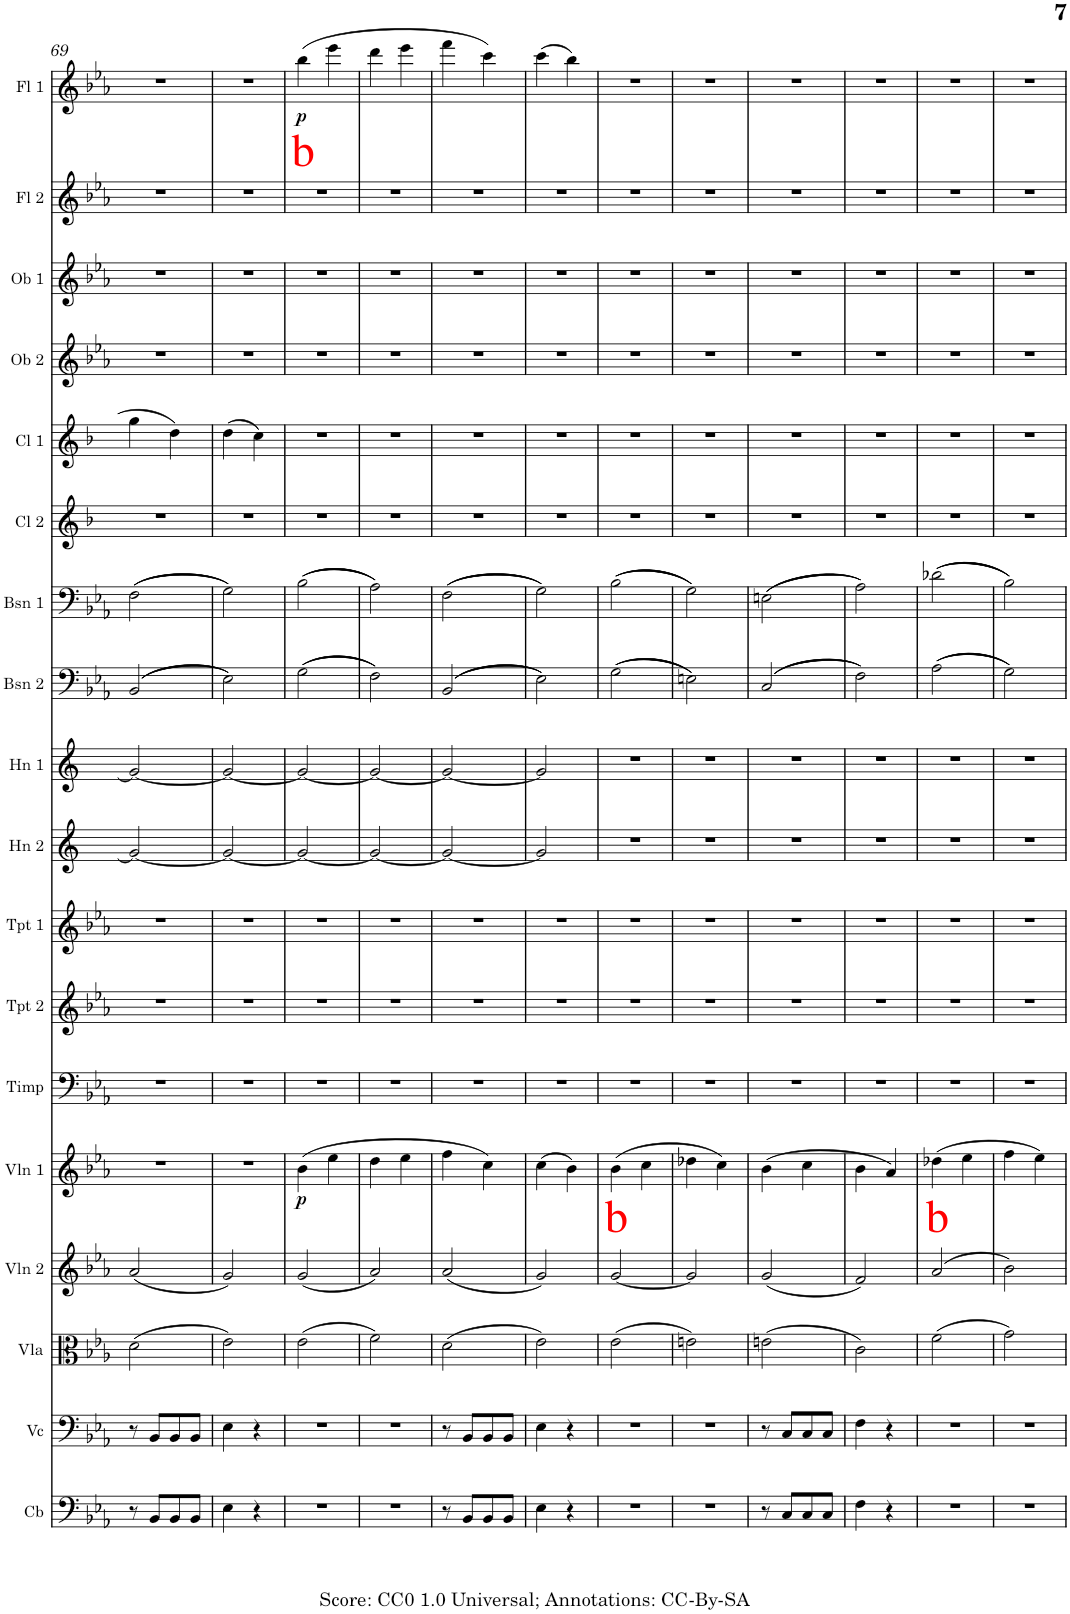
**kern	**kern	**kern	**kern	**kern	**text	**dynam	**kern	**kern	**kern	**kern	**kern	**kern	**kern	**kern	**kern	**kern	**kern	**kern	**kern	**text	**dynam
*part18	*part17	*part16	*part15	*part14	*part14	*part14	*part13	*part12	*part11	*part10	*part9	*part8	*part7	*part6	*part5	*part4	*part3	*part2	*part1	*part1	*part1
*staff18	*staff17	*staff16	*staff15	*staff14	*staff14	*staff14	*staff13	*staff12	*staff11	*staff10	*staff9	*staff8	*staff7	*staff6	*staff5	*staff4	*staff3	*staff2	*staff1	*staff1	*staff1
*I"Contrabass	*I"Violoncello	*I"Viola	*I"Violin 2	*I"Violin 1	*	*	*I"Timpani	*I"C Trumpet 2	*I"C Trumpet 1	*I"Eb Horn 2	*I"Eb Horn 1	*I"Bassoon 2	*I"Bassoon 1	*I"Bb Clarinet 2	*I"Bb Clarinet	*I"Oboe 2	*I"Oboe 1	*I"Flute 2	*I"Flute 1	*	*
*I'Cb	*I'Vc	*I'Vla	*I'Vln 2	*I'Vln 1	*	*	*I'Timp	*I'Tpt 2	*I'Tpt 1	*I'Hn 2	*I'Hn 1	*I'Bsn 2	*I'Bsn 1	*I'Cl 2	*I'Cl 1	*I'Ob 2	*I'Ob 1	*I'Fl 2	*I'Fl 1	*	*
!!LO:PB:g=z
*clefF4	*clefF4	*clefC3	*clefG2	*clefG2	*	*	*clefF4	*clefG2	*clefG2	*clefG2	*clefG2	*clefF4	*clefF4	*clefG2	*clefG2	*clefG2	*clefG2	*clefG2	*clefG2	*	*
*Trd7c12	*	*	*	*	*	*	*	*	*	*Trd5c9	*Trd5c9	*	*	*Trd1c2	*Trd1c2	*	*	*	*	*	*
*k[b-e-a-]	*k[b-e-a-]	*k[b-e-a-]	*k[b-e-a-]	*k[b-e-a-]	*	*	*k[b-e-a-]	*k[b-e-a-]	*k[b-e-a-]	*k[]	*k[]	*k[b-e-a-]	*k[b-e-a-]	*k[b-]	*k[b-]	*k[b-e-a-]	*k[b-e-a-]	*k[b-e-a-]	*k[b-e-a-]	*	*
*M2/4	*M2/4	*M2/4	*M2/4	*M2/4	*	*	*M2/4	*M2/4	*M2/4	*M2/4	*M2/4	*M2/4	*M2/4	*M2/4	*M2/4	*M2/4	*M2/4	*M2/4	*M2/4	*	*
=69	=69	=69	=69	=69	=69	=69	=69	=69	=69	=69	=69	=69	=69	=69	=69	=69	=69	=69	=69	=69	=69
8r	8r	(2d\	(2a-/	2r	.	.	2r	2r	2r	2g/_	2g/_	((2BB-/	((2F\	2r	4gg\	2r	2r	2r	2r	.	.
8BB-/L	8BB-/L	.	.	.	.	.	.	.	.	.	.	.	.	.	.	.	.	.	.	.	.
8BB-/	8BB-/	.	.	.	.	.	.	.	.	.	.	.	.	.	4dd\	.	.	.	.	.	.
8BB-/J	8BB-/J	.	.	.	.	.	.	.	.	.	.	.	.	.	.	.	.	.	.	.	.
=70	=70	=70	=70	=70	=70	=70	=70	=70	=70	=70	=70	=70	=70	=70	=70	=70	=70	=70	=70	=70	=70
4E-\	4E-\	2e-\)	2g/)	2r	.	.	2r	2r	2r	2g/_	2g/_	2E-\))	2G\))	2r	(4dd\	2r	2r	2r	2r	.	.
4r	4r	.	.	.	.	.	.	.	.	.	.	.	.	.	4cc\)	.	.	.	.	.	.
=71	=71	=71	=71	=71	=71	=71	=71	=71	=71	=71	=71	=71	=71	=71	=71	=71	=71	=71	=71	=71	=71
!	!	!	!	!	!	!LO:DY:b	!	!	!	!	!	!	!	!	!	!	!	!	!	!LO:LY:b:color=#FF0000	!LO:DY:b
2r	2r	(2e-\	(2g/	(4b-\	.	p	2r	2r	2r	2g/_	2g/_	((2G\	((2B-\	2r	2r	2r	2r	2r	(4bb-\	b	p
.	.	.	.	4ee-\	.	.	.	.	.	.	.	.	.	.	.	.	.	.	4eee-\	.	.
=72	=72	=72	=72	=72	=72	=72	=72	=72	=72	=72	=72	=72	=72	=72	=72	=72	=72	=72	=72	=72	=72
2r	2r	2f\)	2a-/)	4dd\	.	.	2r	2r	2r	2g/_	2g/_	2F\))	2A-\))	2r	2r	2r	2r	2r	4ddd\	.	.
.	.	.	.	4ee-\	.	.	.	.	.	.	.	.	.	.	.	.	.	.	4eee-\	.	.
=73	=73	=73	=73	=73	=73	=73	=73	=73	=73	=73	=73	=73	=73	=73	=73	=73	=73	=73	=73	=73	=73
8r	8r	(2d\	(2a-/	4ff\	.	.	2r	2r	2r	2g/_	2g/_	((2BB-/	((2F\	2r	2r	2r	2r	2r	4fff\	.	.
8BB-/L	8BB-/L	.	.	.	.	.	.	.	.	.	.	.	.	.	.	.	.	.	.	.	.
8BB-/	8BB-/	.	.	4cc\)	.	.	.	.	.	.	.	.	.	.	.	.	.	.	4ccc\)	.	.
8BB-/J	8BB-/J	.	.	.	.	.	.	.	.	.	.	.	.	.	.	.	.	.	.	.	.
=74	=74	=74	=74	=74	=74	=74	=74	=74	=74	=74	=74	=74	=74	=74	=74	=74	=74	=74	=74	=74	=74
4E-\	4E-\	2e-\)	2g/)	(4cc\	.	.	2r	2r	2r	2g/]	2g/]	2E-\))	2G\))	2r	2r	2r	2r	2r	(4ccc\	.	.
4r	4r	.	.	4b-\)	.	.	.	.	.	.	.	.	.	.	.	.	.	.	4bb-\)	.	.
=75	=75	=75	=75	=75	=75	=75	=75	=75	=75	=75	=75	=75	=75	=75	=75	=75	=75	=75	=75	=75	=75
!	!	!	!	!	!LO:LY:b:color=#FF0000	!	!	!	!	!	!	!	!	!	!	!	!	!	!	!	!
2r	2r	(2e-\	[2g/	(4b-\	b	.	2r	2r	2r	2r	2r	((2G\	((2B-\	2r	2r	2r	2r	2r	2r	.	.
.	.	.	.	4cc\	.	.	.	.	.	.	.	.	.	.	.	.	.	.	.	.	.
=76	=76	=76	=76	=76	=76	=76	=76	=76	=76	=76	=76	=76	=76	=76	=76	=76	=76	=76	=76	=76	=76
2r	2r	2en\)	2g/]	4dd-X\	.	.	2r	2r	2r	2r	2r	2En\))	2G\))	2r	2r	2r	2r	2r	2r	.	.
.	.	.	.	4cc\)	.	.	.	.	.	.	.	.	.	.	.	.	.	.	.	.	.
=77	=77	=77	=77	=77	=77	=77	=77	=77	=77	=77	=77	=77	=77	=77	=77	=77	=77	=77	=77	=77	=77
8r	8r	(2en\	(2g/	(4b-\	.	.	2r	2r	2r	2r	2r	((2C/	((2En\	2r	2r	2r	2r	2r	2r	.	.
8C/L	8C/L	.	.	.	.	.	.	.	.	.	.	.	.	.	.	.	.	.	.	.	.
8C/	8C/	.	.	4cc\	.	.	.	.	.	.	.	.	.	.	.	.	.	.	.	.	.
8C/J	8C/J	.	.	.	.	.	.	.	.	.	.	.	.	.	.	.	.	.	.	.	.
=78	=78	=78	=78	=78	=78	=78	=78	=78	=78	=78	=78	=78	=78	=78	=78	=78	=78	=78	=78	=78	=78
4F\	4F\	2c\)	2f/)	4b-\	.	.	2r	2r	2r	2r	2r	2F\))	2A-\))	2r	2r	2r	2r	2r	2r	.	.
4r	4r	.	.	4a-/)	.	.	.	.	.	.	.	.	.	.	.	.	.	.	.	.	.
=79	=79	=79	=79	=79	=79	=79	=79	=79	=79	=79	=79	=79	=79	=79	=79	=79	=79	=79	=79	=79	=79
!	!	!	!	!	!LO:LY:b:color=#FF0000	!	!	!	!	!	!	!	!	!	!	!	!	!	!	!	!
2r	2r	(2f\	(2a-/	(4dd-X\	b	.	2r	2r	2r	2r	2r	((2A-\	((2d-X\	2r	2r	2r	2r	2r	2r	.	.
.	.	.	.	4ee-\	.	.	.	.	.	.	.	.	.	.	.	.	.	.	.	.	.
=80	=80	=80	=80	=80	=80	=80	=80	=80	=80	=80	=80	=80	=80	=80	=80	=80	=80	=80	=80	=80	=80
2r	2r	2g\)	2b-\)	4ff\	.	.	2r	2r	2r	2r	2r	2G\))	2B-\))	2r	2r	2r	2r	2r	2r	.	.
.	.	.	.	4ee-\)	.	.	.	.	.	.	.	.	.	.	.	.	.	.	.	.	.
=	=	=	=	=	=	=	=	=	=	=	=	=	=	=	=	=	=	=	=	=	=
*-	*-	*-	*-	*-	*-	*-	*-	*-	*-	*-	*-	*-	*-	*-	*-	*-	*-	*-	*-	*-	*-
